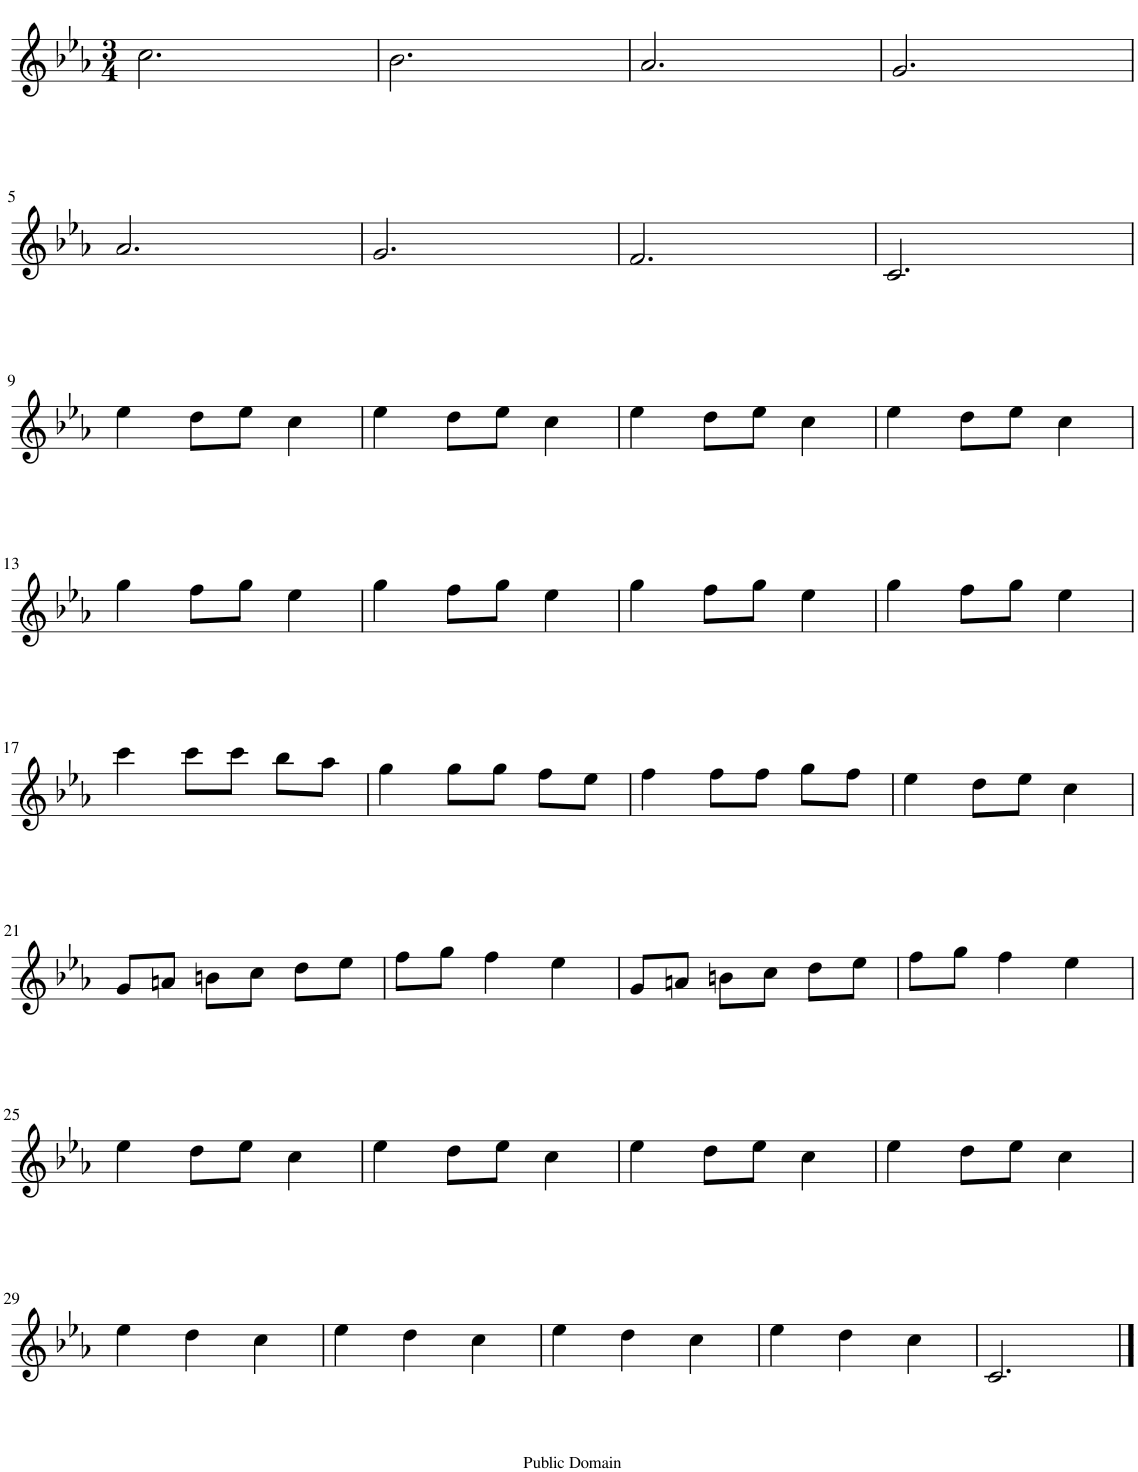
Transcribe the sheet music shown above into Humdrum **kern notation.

**kern
*part1
*staff1
*I"Harmonica
*I'Hmca
*clefG2
*k[b-e-a-]
*M3/4
=1
2.cc\
=2
2.b-\
=3
2.a-/
=4
2.g/
!!LO:LB:g=z
=5
2.a-/
=6
2.g/
=7
2.f/
=8
2.c/
!!LO:LB:g=z
=9
4ee-\
8dd\L
8ee-\J
4cc\
=10
4ee-\
8dd\L
8ee-\J
4cc\
=11
4ee-\
8dd\L
8ee-\J
4cc\
=12
4ee-\
8dd\L
8ee-\J
4cc\
!!LO:LB:g=z
=13
4gg\
8ff\L
8gg\J
4ee-\
=14
4gg\
8ff\L
8gg\J
4ee-\
=15
4gg\
8ff\L
8gg\J
4ee-\
=16
4gg\
8ff\L
8gg\J
4ee-\
!!LO:LB:g=z
=17
4ccc\
8ccc\L
8ccc\J
8bb-\L
8aa-\J
=18
4gg\
8gg\L
8gg\J
8ff\L
8ee-\J
=19
4ff\
8ff\L
8ff\J
8gg\L
8ff\J
=20
4ee-\
8dd\L
8ee-\J
4cc\
!!LO:LB:g=z
=21
8g/L
8an/J
8bn\L
8cc\J
8dd\L
8ee-\J
=22
8ff\L
8gg\J
4ff\
4ee-\
=23
8g/L
8an/J
8bn\L
8cc\J
8dd\L
8ee-\J
=24
8ff\L
8gg\J
4ff\
4ee-\
!!LO:LB:g=z
=25
4ee-\
8dd\L
8ee-\J
4cc\
=26
4ee-\
8dd\L
8ee-\J
4cc\
=27
4ee-\
8dd\L
8ee-\J
4cc\
=28
4ee-\
8dd\L
8ee-\J
4cc\
!!LO:LB:g=z
=29
4ee-\
4dd\
4cc\
=30
4ee-\
4dd\
4cc\
=31
4ee-\
4dd\
4cc\
=32
4ee-\
4dd\
4cc\
=33
2.c/
==
*-
